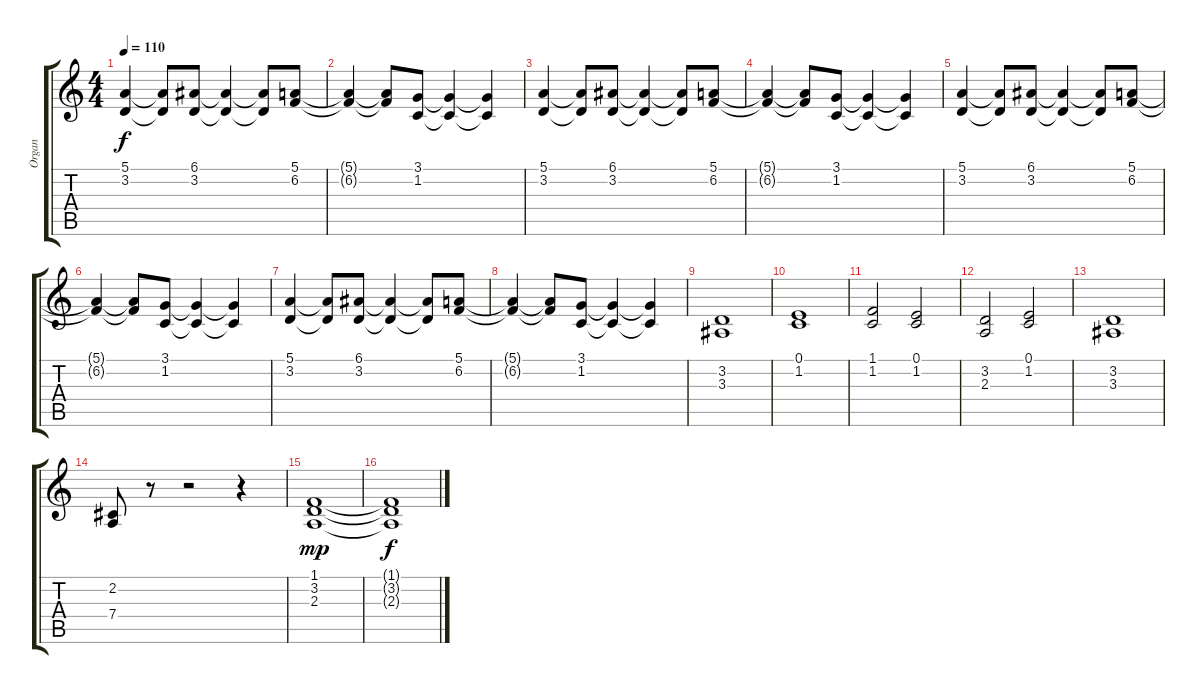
\track ("Organ" "Organ") {instrument drawbarorgan}
\staff {score tabs}
\tuning (E4 B3 G3 D3 A2 E2) {hide}
\ts (4 4)
\tempo 110
\clef g2
\ks c
(5.1 3.2).4{dy f} (5.1{t} 3.2{t}).8 (6.1 3.2).8 (6.1{t} 3.2{t}).4 (6.1{t} 3.2{t}).8 (5.1 6.2).8 |
(5.1{t} 6.2{t}).4 (5.1{t} 6.2{t}).8 (3.1 1.2).8 (3.1{t} 1.2{t}).4 (3.1{t} 1.2{t}).4 |
(5.1 3.2).4 (5.1{t} 3.2{t}).8 (6.1 3.2).8 (6.1{t} 3.2{t}).4 (6.1{t} 3.2{t}).8 (5.1 6.2).8 |
(5.1{t} 6.2{t}).4 (5.1{t} 6.2{t}).8 (3.1 1.2).8 (3.1{t} 1.2{t}).4 (3.1{t} 1.2{t}).4 |
(5.1 3.2).4 (5.1{t} 3.2{t}).8 (6.1 3.2).8 (6.1{t} 3.2{t}).4 (6.1{t} 3.2{t}).8 (5.1 6.2).8 |
(5.1{t} 6.2{t}).4 (5.1{t} 6.2{t}).8 (3.1 1.2).8 (3.1{t} 1.2{t}).4 (3.1{t} 1.2{t}).4 |
(5.1 3.2).4 (5.1{t} 3.2{t}).8 (6.1 3.2).8 (6.1{t} 3.2{t}).4 (6.1{t} 3.2{t}).8 (5.1 6.2).8 |
(5.1{t} 6.2{t}).4 (5.1{t} 6.2{t}).8 (3.1 1.2).8 (3.1{t} 1.2{t}).4 (3.1{t} 1.2{t}).4 |
(3.2 3.3).1 |
(0.1 1.2).1 |
(1.1 1.2).2 (0.1 1.2).2 |
(3.2 2.3).2 (0.1 1.2).2 |
(3.2 3.3).1 |
(2.2 7.4).8 r.8 r.2 r.4 |
(1.1 3.2 2.3).1{dy mp} |
(1.1{t} 3.2{t} 2.3{t}).1{dy f}
